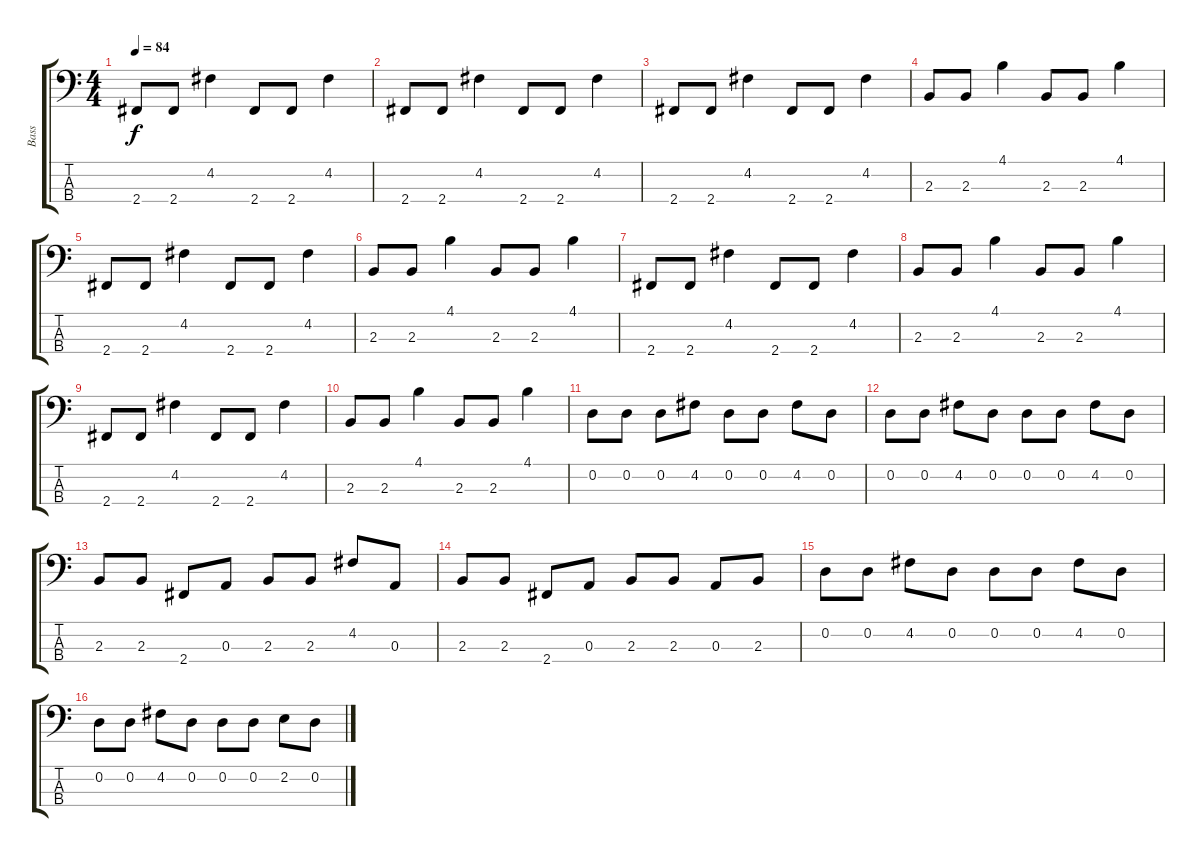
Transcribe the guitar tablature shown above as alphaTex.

\track ("Bass" "Bass") {instrument electricbassfinger}
\staff {score tabs}
\tuning (G2 D2 A1 E1) {hide}
\ts (4 4)
\tempo 84
\clef f4
\ks c
2.4.8{dy f} 2.4.8 4.2.4 2.4.8 2.4.8 4.2.4 |
2.4.8 2.4.8 4.2.4 2.4.8 2.4.8 4.2.4 |
2.4.8 2.4.8 4.2.4 2.4.8 2.4.8 4.2.4 |
2.3.8 2.3.8 4.1.4 2.3.8 2.3.8 4.1.4 |
2.4.8 2.4.8 4.2.4 2.4.8 2.4.8 4.2.4 |
2.3.8 2.3.8 4.1.4 2.3.8 2.3.8 4.1.4 |
2.4.8 2.4.8 4.2.4 2.4.8 2.4.8 4.2.4 |
2.3.8 2.3.8 4.1.4 2.3.8 2.3.8 4.1.4 |
2.4.8 2.4.8 4.2.4 2.4.8 2.4.8 4.2.4 |
2.3.8 2.3.8 4.1.4 2.3.8 2.3.8 4.1.4 |
0.2.8 0.2.8 0.2.8 4.2.8 0.2.8 0.2.8 4.2.8 0.2.8 |
0.2.8 0.2.8 4.2.8 0.2.8 0.2.8 0.2.8 4.2.8 0.2.8 |
2.3.8 2.3.8 2.4.8 0.3.8 2.3.8 2.3.8 4.2.8 0.3.8 |
2.3.8 2.3.8 2.4.8 0.3.8 2.3.8 2.3.8 0.3.8 2.3.8 |
0.2.8 0.2.8 4.2.8 0.2.8 0.2.8 0.2.8 4.2.8 0.2.8 |
0.2.8 0.2.8 4.2.8 0.2.8 0.2.8 0.2.8 2.2.8 0.2.8
